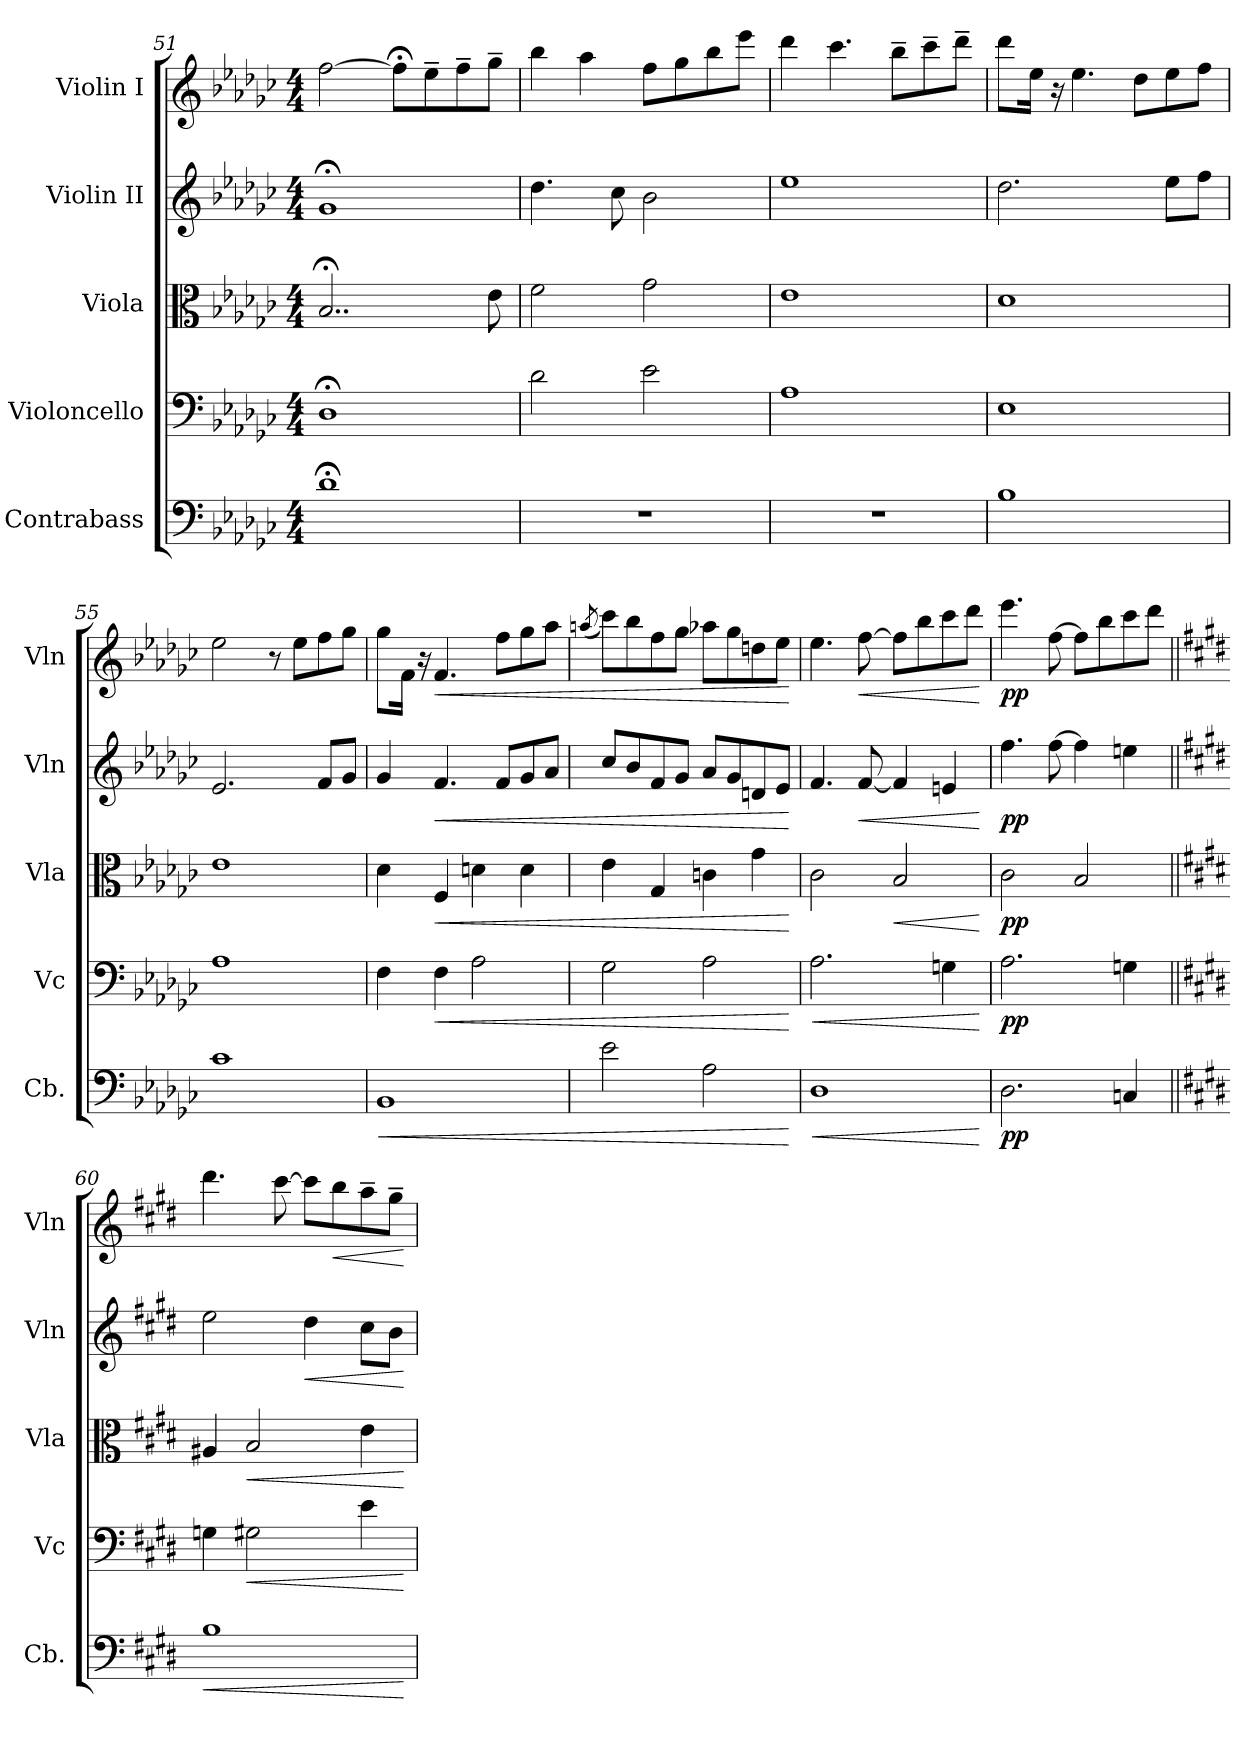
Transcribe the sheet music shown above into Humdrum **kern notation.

**kern	**dynam	**kern	**dynam	**kern	**dynam	**kern	**dynam	**kern	**dynam
*part5	*part5	*part4	*part4	*part3	*part3	*part2	*part2	*part1	*part1
*staff5	*staff5	*staff4	*staff4	*staff3	*staff3	*staff2	*staff2	*staff1	*staff1
*I"Contrabass	*	*I"Violoncello	*	*I"Viola	*	*I"Violin II	*	*I"Violin I	*
*I'Cb.	*	*I'Vc	*	*I'Vla	*	*I'Vln	*	*I'Vln	*
!!LO:LB:g=z
*clefF4	*	*clefF4	*	*clefC3	*	*clefG2	*	*clefG2	*
*ITrd7c12	*	*	*	*	*	*	*	*	*
*k[b-e-a-d-g-c-]	*	*k[b-e-a-d-g-c-]	*	*k[b-e-a-d-g-c-]	*	*k[b-e-a-d-g-c-]	*	*k[b-e-a-d-g-c-]	*
*M4/4	*	*M4/4	*	*M4/4	*	*M4/4	*	*M4/4	*
=51	=51	=51	=51	=51	=51	=51	=51	=51	=51
1D-;<	.	1D-;<	.	2..B-;</	.	1g-;<	.	[2ff\	.
.	.	.	.	.	.	.	.	8ff;<\L]	.
.	.	.	.	.	.	.	.	8ee-~\	.
.	.	.	.	.	.	.	.	8ff~\	.
.	.	.	.	8e-\	.	.	.	8gg-~\J	.
=52	=52	=52	=52	=52	=52	=52	=52	=52	=52
1r	.	2d-\	.	2f\	.	4.dd-\	.	4bb-\	.
.	.	.	.	.	.	.	.	4aa-\	.
.	.	.	.	.	.	8cc-\	.	.	.
.	.	2e-\	.	2g-\	.	2b-\	.	8ff\L	.
.	.	.	.	.	.	.	.	8gg-\	.
.	.	.	.	.	.	.	.	8bb-\	.
.	.	.	.	.	.	.	.	8eee-\J	.
=53	=53	=53	=53	=53	=53	=53	=53	=53	=53
1r	.	1A-	.	1e-	.	1ee-	.	4ddd-\	.
.	.	.	.	.	.	.	.	4.ccc-\	.
.	.	.	.	.	.	.	.	8bb-~\L	.
.	.	.	.	.	.	.	.	8ccc-~\	.
.	.	.	.	.	.	.	.	8ddd-~\J	.
=54	=54	=54	=54	=54	=54	=54	=54	=54	=54
1BB-	.	1E-	.	1d-	.	2.dd-\	.	8ddd-\L	.
.	.	.	.	.	.	.	.	16ee-\Jk	.
.	.	.	.	.	.	.	.	16r	.
.	.	.	.	.	.	.	.	4.ee-\	.
.	.	.	.	.	.	.	.	8dd-\L	.
.	.	.	.	.	.	8ee-\L	.	8ee-\	.
.	.	.	.	.	.	8ff\J	.	8ff\J	.
=55	=55	=55	=55	=55	=55	=55	=55	=55	=55
1C-	.	1A-	.	1e-	.	2.e-/	.	2ee-\	.
.	.	.	.	.	.	.	.	8r	.
.	.	.	.	.	.	.	.	8ee-\L	.
.	.	.	.	.	.	8f/L	.	8ff\	.
.	.	.	.	.	.	8g-/J	.	8gg-\J	.
!!LO:PB:g=z
=56	=56	=56	=56	=56	=56	=56	=56	=56	=56
!	!LO:HP:b	!	!	!	!	!	!	!	!
1BBB-	<	4F\	.	4d-\	.	4g-/	.	8gg-\L	.
.	.	.	.	.	.	.	.	16f\Jk	.
.	.	.	.	.	.	.	.	16r	.
!	!	!	!LO:HP:b	!	!LO:HP:b	!	!LO:HP:b	!	!LO:HP:b
.	.	4F\	<	4F/	<	4.f/	<	4.f/	<
.	.	2A-\	.	4dn\	.	.	.	.	.
.	.	.	.	.	.	8f/L	.	8ff\L	.
.	.	.	.	4d\	.	8g-/	.	8gg-\	.
.	.	.	.	.	.	8a-/J	.	8aa-\J	.
=57	=57	=57	=57	=57	=57	=57	=57	=57	=57
.	.	.	.	.	.	.	.	(8qaan/	.
2E-\	.	2G-\	.	4e-\	.	8cc-/L	.	8ccc-\L)	.
.	.	.	.	.	.	8b-/	.	8bb-\	.
.	.	.	.	4G-/	.	8f/	.	8ff\	.
.	.	.	.	.	.	8g-/J	.	8gg-\J	.
2AA-\	.	2A-\	.	4cn\	.	8a-/L	.	8aa-X\L	.
.	.	.	.	.	.	8g-/	.	8gg-\	.
.	.	.	.	4g-\	.	8dn/	.	8ddn\	.
.	.	.	.	.	.	8e-/J	.	8ee-\J	.
.	[	.	[	.	[	.	[	.	[
=58	=58	=58	=58	=58	=58	=58	=58	=58	=58
!	!LO:HP:b	!	!LO:HP:b	!	!	!	!	!	!
!	!	!	!LO:DY:n=1:b	!	!LO:DY:b	!	!LO:DY:b	!	!LO:DY:b
1DD-	<	2.A-\	< other-dynamics	2c-\	other-dynamics	4.f/	other-dynamics	4.ee-\	other-dynamics
!	!	!	!	!	!	!	!LO:HP:b	!	!LO:HP:b
.	.	.	.	.	.	[8f/	<	[8ff\	<
!	!	!	!	!	!LO:HP:b	!	!	!	!
.	.	.	.	2B-/	<	4f/]	.	8ff\L]	.
.	.	.	.	.	.	.	.	8bb-\	.
.	.	4Gn\	.	.	.	4en/	.	8ccc-\	.
.	.	.	.	.	.	.	.	8ddd-\J	.
.	[	.	[	.	[	.	[	.	[
=59	=59	=59	=59	=59	=59	=59	=59	=59	=59
!	!LO:DY:b	!	!LO:DY:b	!	!LO:DY:b	!	!LO:DY:b	!	!LO:DY:b
2.DD-\	pp	2.A-\	pp	2c-\	pp	4.ff\	pp	4.eee-\	pp
.	.	.	.	.	.	[8ff\	.	[8ff\	.
.	.	.	.	2B-/	.	4ff\]	.	8ff\L]	.
.	.	.	.	.	.	.	.	8bb-\	.
4CCn/	.	4Gn\	.	.	.	4een\	.	8ccc-\	.
.	.	.	.	.	.	.	.	8ddd-\J	.
!!LO:LB:g=z
=60||	=60||	=60||	=60||	=60||	=60||	=60||	=60||	=60||	=60||
*k[f#c#g#d#]	*	*k[f#c#g#d#]	*	*k[f#c#g#d#]	*	*k[f#c#g#d#]	*	*k[f#c#g#d#]	*
!	!LO:HP:b	!	!	!	!	!	!	!	!
1BB	<	4Gn\	.	4A#X/	.	2ee\	.	4.ddd#\	.
!	!	!	!LO:HP:b	!	!LO:HP:b	!	!	!	!
.	.	2G#X\	<	2B/	<	.	.	.	.
.	.	.	.	.	.	.	.	[8ccc#\	.
!	!	!	!	!	!	!	!LO:HP:b	!	!
.	.	.	.	.	.	4dd#\	<	8ccc#\L]	.
!	!	!	!	!	!	!	!	!	!LO:HP:b
.	.	.	.	.	.	.	.	8bb\	<
.	.	4e\	.	4e\	.	8cc#\L	.	8aa~\	.
.	.	.	.	.	.	8b\J	.	8gg#~\J	.
.	[	.	[	.	[	.	[	.	[
=	=	=	=	=	=	=	=	=	=
*-	*-	*-	*-	*-	*-	*-	*-	*-	*-
